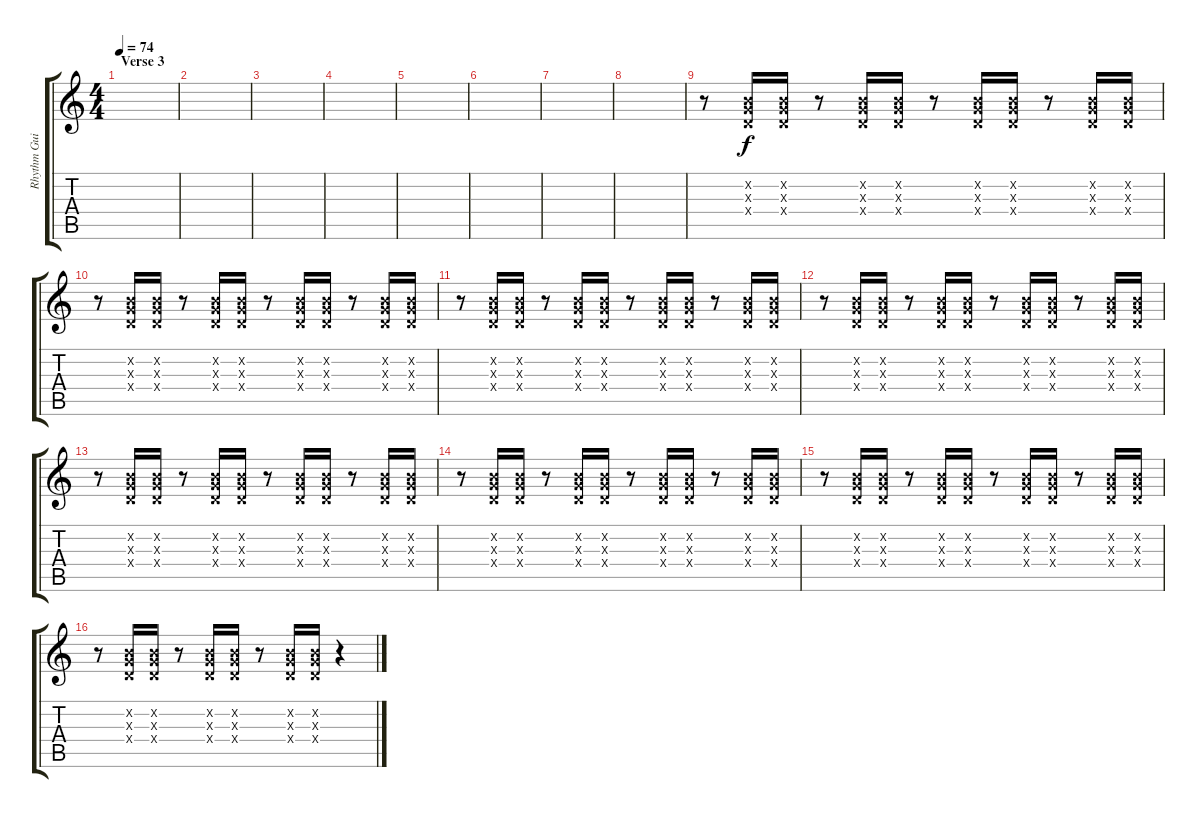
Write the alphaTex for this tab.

\track ("Rhythm Guitar" "Rhythm Gui") {instrument overdrivenguitar}
\staff {score tabs}
\tuning (E4 B3 G3 D3 A2 E2) {hide}
\ts (4 4)
\section ("" "Verse 3")
\tempo 74
\clef g2
\ks c
|
|
|
|
|
|
|
|
r.8{volume 9} (0.2{x} 0.3{x} 0.4{x}).16 (0.2{x} 0.3{x} 0.4{x}).16 r.8 (0.2{x} 0.3{x} 0.4{x}).16 (0.2{x} 0.3{x} 0.4{x}).16 r.8 (0.2{x} 0.3{x} 0.4{x}).16 (0.2{x} 0.3{x} 0.4{x}).16 r.8 (0.2{x} 0.3{x} 0.4{x}).16 (0.2{x} 0.3{x} 0.4{x}).16 |
r.8 (0.2{x} 0.3{x} 0.4{x}).16 (0.2{x} 0.3{x} 0.4{x}).16 r.8 (0.2{x} 0.3{x} 0.4{x}).16 (0.2{x} 0.3{x} 0.4{x}).16 r.8 (0.2{x} 0.3{x} 0.4{x}).16 (0.2{x} 0.3{x} 0.4{x}).16 r.8 (0.2{x} 0.3{x} 0.4{x}).16 (0.2{x} 0.3{x} 0.4{x}).16 |
r.8 (0.2{x} 0.3{x} 0.4{x}).16 (0.2{x} 0.3{x} 0.4{x}).16 r.8 (0.2{x} 0.3{x} 0.4{x}).16 (0.2{x} 0.3{x} 0.4{x}).16 r.8 (0.2{x} 0.3{x} 0.4{x}).16 (0.2{x} 0.3{x} 0.4{x}).16 r.8 (0.2{x} 0.3{x} 0.4{x}).16 (0.2{x} 0.3{x} 0.4{x}).16 |
r.8 (0.2{x} 0.3{x} 0.4{x}).16 (0.2{x} 0.3{x} 0.4{x}).16 r.8 (0.2{x} 0.3{x} 0.4{x}).16 (0.2{x} 0.3{x} 0.4{x}).16 r.8 (0.2{x} 0.3{x} 0.4{x}).16 (0.2{x} 0.3{x} 0.4{x}).16 r.8 (0.2{x} 0.3{x} 0.4{x}).16 (0.2{x} 0.3{x} 0.4{x}).16 |
r.8 (0.2{x} 0.3{x} 0.4{x}).16 (0.2{x} 0.3{x} 0.4{x}).16 r.8 (0.2{x} 0.3{x} 0.4{x}).16 (0.2{x} 0.3{x} 0.4{x}).16 r.8 (0.2{x} 0.3{x} 0.4{x}).16 (0.2{x} 0.3{x} 0.4{x}).16 r.8 (0.2{x} 0.3{x} 0.4{x}).16 (0.2{x} 0.3{x} 0.4{x}).16 |
r.8 (0.2{x} 0.3{x} 0.4{x}).16 (0.2{x} 0.3{x} 0.4{x}).16 r.8 (0.2{x} 0.3{x} 0.4{x}).16 (0.2{x} 0.3{x} 0.4{x}).16 r.8 (0.2{x} 0.3{x} 0.4{x}).16 (0.2{x} 0.3{x} 0.4{x}).16 r.8 (0.2{x} 0.3{x} 0.4{x}).16 (0.2{x} 0.3{x} 0.4{x}).16 |
r.8 (0.2{x} 0.3{x} 0.4{x}).16 (0.2{x} 0.3{x} 0.4{x}).16 r.8 (0.2{x} 0.3{x} 0.4{x}).16 (0.2{x} 0.3{x} 0.4{x}).16 r.8 (0.2{x} 0.3{x} 0.4{x}).16 (0.2{x} 0.3{x} 0.4{x}).16 r.8 (0.2{x} 0.3{x} 0.4{x}).16 (0.2{x} 0.3{x} 0.4{x}).16 |
r.8 (0.2{x} 0.3{x} 0.4{x}).16 (0.2{x} 0.3{x} 0.4{x}).16 r.8 (0.2{x} 0.3{x} 0.4{x}).16 (0.2{x} 0.3{x} 0.4{x}).16 r.8 (0.2{x} 0.3{x} 0.4{x}).16 (0.2{x} 0.3{x} 0.4{x}).16 r.4
